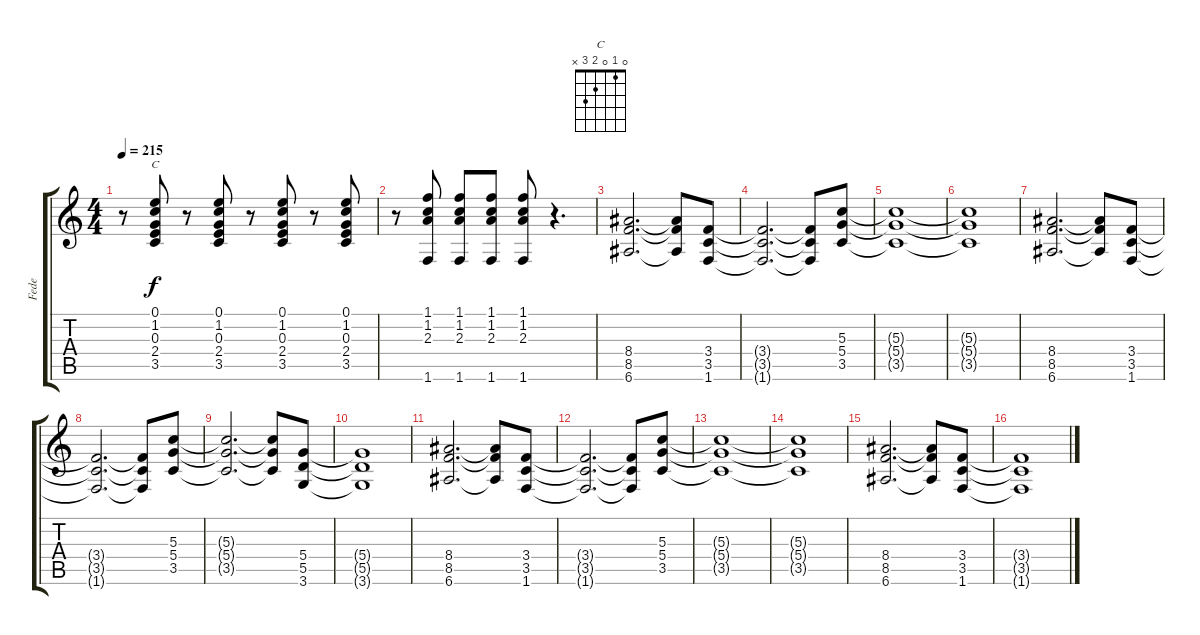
\track ("Fede" "Fede") {instrument electricguitarclean}
\staff {score tabs}
\tuning (E4 B3 G3 D3 A2 E2) {hide}
\chord ("C" 0 1 0 2 3 x)
\ts (4 4)
\tempo 215
\clef g2
\ks c
r.8{dy f} (0.1 1.2 0.3 2.4 3.5).8{ch "C"} r.8 (0.1 1.2 0.3 2.4 3.5).8 r.8 (0.1 1.2 0.3 2.4 3.5).8 r.8 (0.1 1.2 0.3 2.4 3.5).8 |
r.8 (1.1 1.2 2.3 1.6).8 (1.1 1.2 2.3 1.6).8 (1.1 1.2 2.3 1.6).8 (1.1 1.2 2.3 1.6).8 r.4{d} |
(8.4 8.5 6.6).2{d instrument overdrivenguitar} (8.4{t} 8.5{t} 6.6{t}).8 (3.4 3.5 1.6).8 |
(3.4{t} 3.5{t} 1.6{t}).2{d} (3.4{t} 3.5{t} 1.6{t}).8 (5.3 5.4 3.5).8 |
(5.3{t} 5.4{t} 3.5{t}).1 |
(5.3{t} 5.4{t} 3.5{t}).1 |
(8.4 8.5 6.6).2{d} (8.4{t} 8.5{t} 6.6{t}).8 (3.4 3.5 1.6).8 |
(3.4{t} 3.5{t} 1.6{t}).2{d} (3.4{t} 3.5{t} 1.6{t}).8 (5.3 5.4 3.5).8 |
(5.3{t} 5.4{t} 3.5{t}).2{d} (5.3{t} 5.4{t} 3.5{t}).8 (5.4 5.5 3.6).8 |
(5.4{t} 5.5{t} 3.6{t}).1 |
(8.4 8.5 6.6).2{d} (8.4{t} 8.5{t} 6.6{t}).8 (3.4 3.5 1.6).8 |
(3.4{t} 3.5{t} 1.6{t}).2{d} (3.4{t} 3.5{t} 1.6{t}).8 (5.3 5.4 3.5).8 |
(5.3{t} 5.4{t} 3.5{t}).1 |
(5.3{t} 5.4{t} 3.5{t}).1 |
(8.4 8.5 6.6).2{d} (8.4{t} 8.5{t} 6.6{t}).8 (3.4 3.5 1.6).8 |
(3.4{t} 3.5{t} 1.6{t}).1
